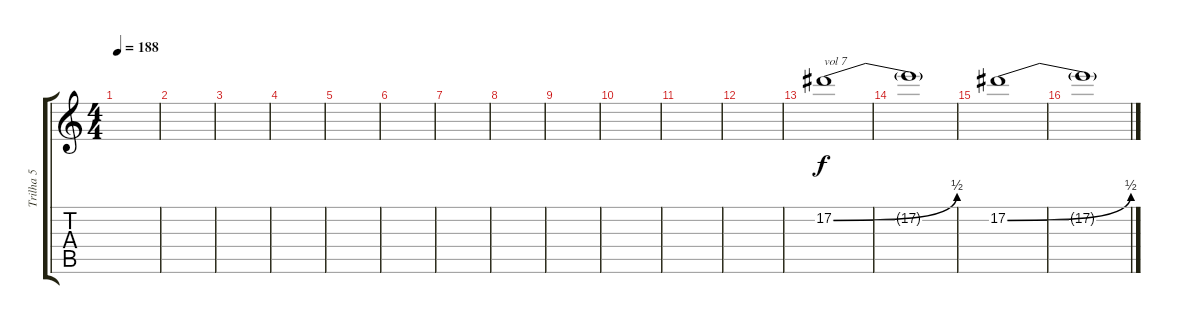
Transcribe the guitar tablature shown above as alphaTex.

\track ("Trilha 5" "Trilha 5") {instrument overdrivenguitar}
\staff {score tabs}
\tuning (Eb4 Bb3 Gb3 Db3 Ab2 Eb2) {hide}
\ts (4 4)
\tempo 188
\clef g2
\ks c
|
|
|
|
|
|
|
|
|
|
|
|
17.2{be (bend 0 0 60 2)}.1{txt "vol 7" volume 7} |
17.2{t}.1 |
17.2{be (bend 0 0 60 2)}.1 |
17.2{t}.1
